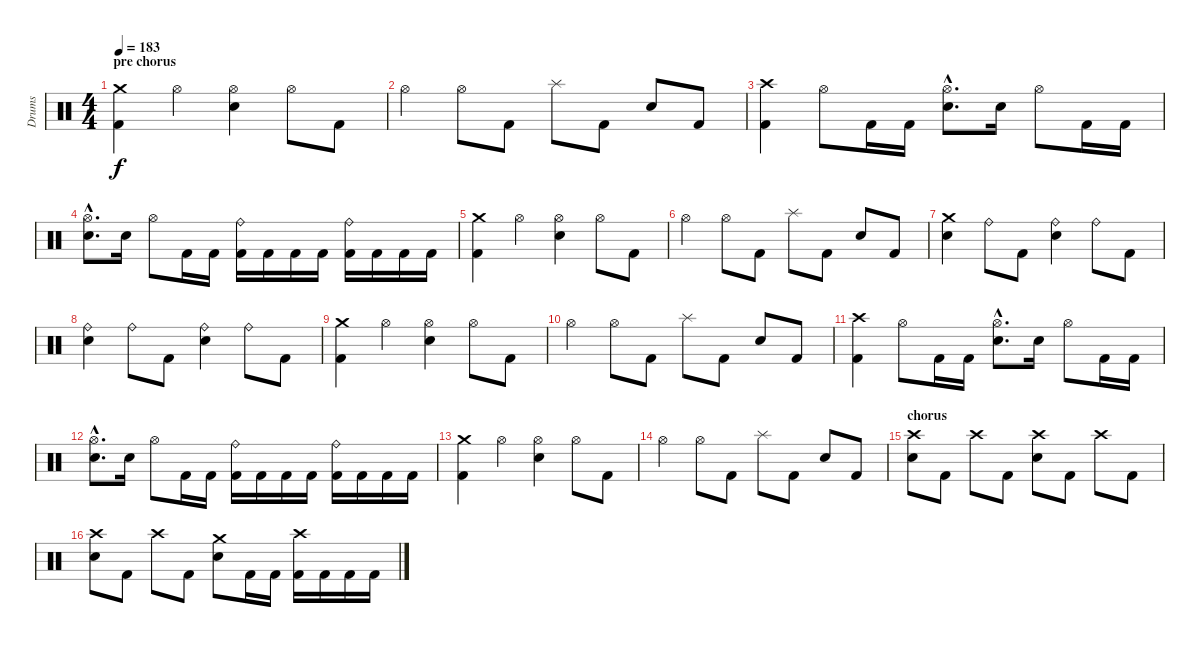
\track ("Drums" "Drums") {instrument percussion}
\staff {score}
\articulation defaults
\ts (4 4)
\section ("" "pre chorus")
\tempo 183
\clef neutral
\ks c
("Crash medium (hit)" "Kick (hit) 2").4{dy f} "Hi-Hat (open)".4 ("Hi-Hat (open)" "Electric Snare (hit)").4 "Hi-Hat (open)".8 "Kick (hit) 2".8 |
"Hi-Hat (open)".4 "Hi-Hat (open)".8 "Kick (hit) 2".8 "Splash (hit)".8 "Kick (hit) 2".8 "Electric Snare (hit)".8 "Kick (hit) 2".8 |
("Crash high (hit)" "Kick (hit) 2").4 "Hi-Hat (open)".8 "Kick (hit) 2".16 "Kick (hit) 2".16 ("Hi-Hat (open)"{hac} "Electric Snare (hit)"{hac}).8{d} "Electric Snare (hit)".16 "Hi-Hat (open)".8 "Kick (hit) 2".16 "Kick (hit) 2".16 |
("Hi-Hat (open)"{hac} "Electric Snare (hit)"{hac}).8{d} "Electric Snare (hit)".16 "Hi-Hat (open)".8 "Kick (hit) 2".16 "Kick (hit) 2".16 ("Ride (bell)" "Kick (hit) 2").16 "Kick (hit) 2".16 "Kick (hit) 2".16 "Kick (hit) 2".16 ("Ride (bell)" "Kick (hit) 2").16 "Kick (hit) 2".16 "Kick (hit) 2".16 "Kick (hit) 2".16 |
("Crash medium (hit)" "Kick (hit) 2").4 "Hi-Hat (open)".4 ("Hi-Hat (open)" "Electric Snare (hit)").4 "Hi-Hat (open)".8 "Kick (hit) 2".8 |
"Hi-Hat (open)".4 "Hi-Hat (open)".8 "Kick (hit) 2".8 "Splash (hit)".8 "Kick (hit) 2".8 "Electric Snare (hit)".8 "Kick (hit) 2".8 |
("Crash medium (hit)" "Electric Snare (hit)").4 "Ride (bell)".8 "Kick (hit) 2".8 ("Ride (bell)" "Electric Snare (hit)").4 "Ride (bell)".8 "Kick (hit) 2".8 |
("Ride (bell)" "Electric Snare (hit)").4 "Ride (bell)".8 "Kick (hit) 2".8 ("Ride (bell)" "Electric Snare (hit)").4 "Ride (bell)".8 "Kick (hit) 2".8 |
("Crash medium (hit)" "Kick (hit) 2").4 "Hi-Hat (open)".4 ("Hi-Hat (open)" "Electric Snare (hit)").4 "Hi-Hat (open)".8 "Kick (hit) 2".8 |
"Hi-Hat (open)".4 "Hi-Hat (open)".8 "Kick (hit) 2".8 "Splash (hit)".8 "Kick (hit) 2".8 "Electric Snare (hit)".8 "Kick (hit) 2".8 |
("Crash high (hit)" "Kick (hit) 2").4 "Hi-Hat (open)".8 "Kick (hit) 2".16 "Kick (hit) 2".16 ("Hi-Hat (open)"{hac} "Electric Snare (hit)"{hac}).8{d} "Electric Snare (hit)".16 "Hi-Hat (open)".8 "Kick (hit) 2".16 "Kick (hit) 2".16 |
("Hi-Hat (open)"{hac} "Electric Snare (hit)"{hac}).8{d} "Electric Snare (hit)".16 "Hi-Hat (open)".8 "Kick (hit) 2".16 "Kick (hit) 2".16 ("Ride (bell)" "Kick (hit) 2").16 "Kick (hit) 2".16 "Kick (hit) 2".16 "Kick (hit) 2".16 ("Ride (bell)" "Kick (hit) 2").16 "Kick (hit) 2".16 "Kick (hit) 2".16 "Kick (hit) 2".16 |
("Crash medium (hit)" "Kick (hit) 2").4 "Hi-Hat (open)".4 ("Hi-Hat (open)" "Electric Snare (hit)").4 "Hi-Hat (open)".8 "Kick (hit) 2".8 |
"Hi-Hat (open)".4 "Hi-Hat (open)".8 "Kick (hit) 2".8 "Splash (hit)".8 "Kick (hit) 2".8 "Electric Snare (hit)".8 "Kick (hit) 2".8 |
\section ("" "chorus")
("Crash high (hit)" "Electric Snare (hit)").8 "Kick (hit) 2".8 "Crash high (hit)".8 "Kick (hit) 2".8 ("Crash high (hit)" "Electric Snare (hit)").8 "Kick (hit) 2".8 "Crash high (hit)".8 "Kick (hit) 2".8 |
("Crash high (hit)" "Electric Snare (hit)").8 "Kick (hit) 2".8 "Crash high (hit)".8 "Kick (hit) 2".8 ("Crash medium (hit)" "Electric Snare (hit)").8 "Kick (hit) 2".16 "Kick (hit) 2".16 ("Crash high (hit)" "Kick (hit) 2").16 "Kick (hit) 2".16 "Kick (hit) 2".16 "Kick (hit) 2".16
